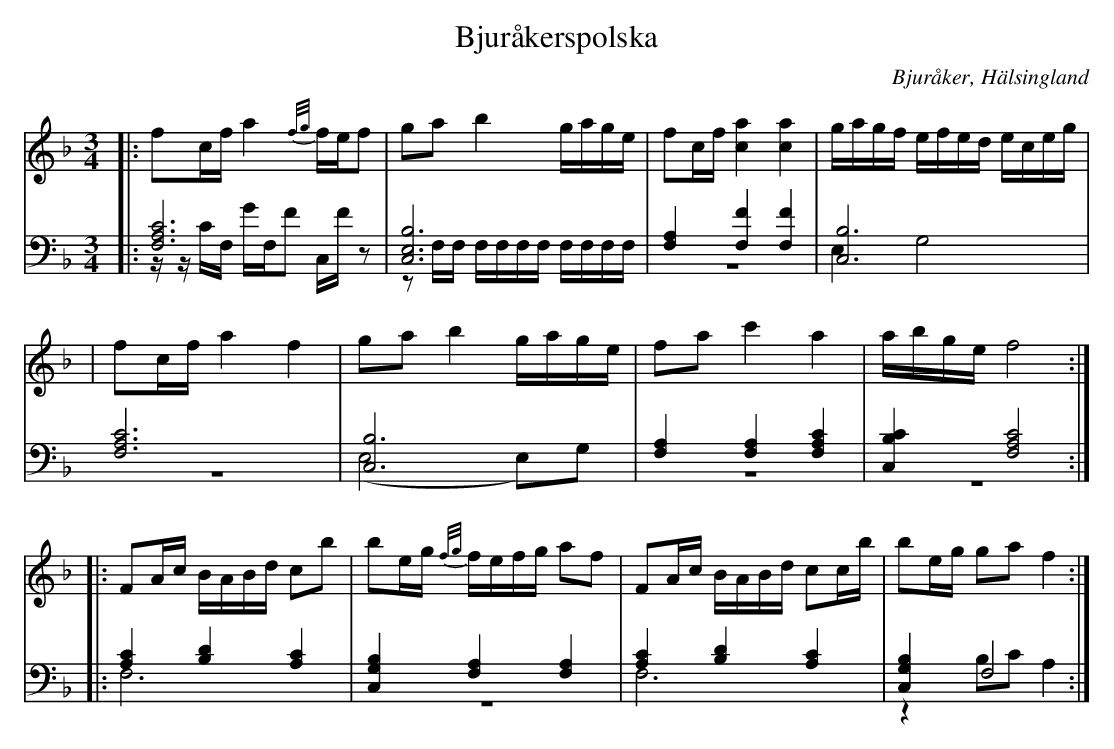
X:1
T: Bjuråkerspolska
O: Bjuråker, Hälsingland
M: 3/4
L: 1/8
K: F
V:1
V:2
V:3 merge
V: 1
|:fc/f/ a2 {f/g/}f/e/f|ga b2 g/a/g/e/|fc/f/ [c2a2] [c2a2]|g/a/g/f/ e/f/e/d/ e/c/e/g/|
|fc/f/ a2 f2|ga b2 g/a/g/e/|fa c'2 a2| a/b/g/e/ f4:|
|:FA/c/ B/A/B/d/ cb|be/g/ {f/g/}f/e/f/g/ af|FA/c/ B/A/B/d/ cc/b/|be/g/ ga f2:|
V:2 clef=bass
|:[F,6A,6C6]|[C,6E,6B,6]|[F,2A,2] [F,2F2] [F,2F2]|[C,6B,6]|
[F,6A,6C6]|[C,6B,6]|[F,2A,2] [F,2A,2] [F,2A,2C2]|[C,2B,2C2] [F,4A,4C4]:|
 |:[A,2C2] [B,2D2] [A,2C2]|[C,2G,2B,2] [F,2A,2] [F,2A,2]|[A,2C2] [B,2D2] [A,2C2]|[C,2G,2B,2] F,4 :|
V:3 clef=bass
 |:z/z/C/F,/ G/F,/F C,/F/z|zF,/F,/ F,/F,/F,/F,/ F,/F,/F,/F,/|z6|E,2 G,4|
 |z6|(E,4 E,)G,|z6|z6:|
|:F,6|z6|F,6|z2 B,C A,2:|
